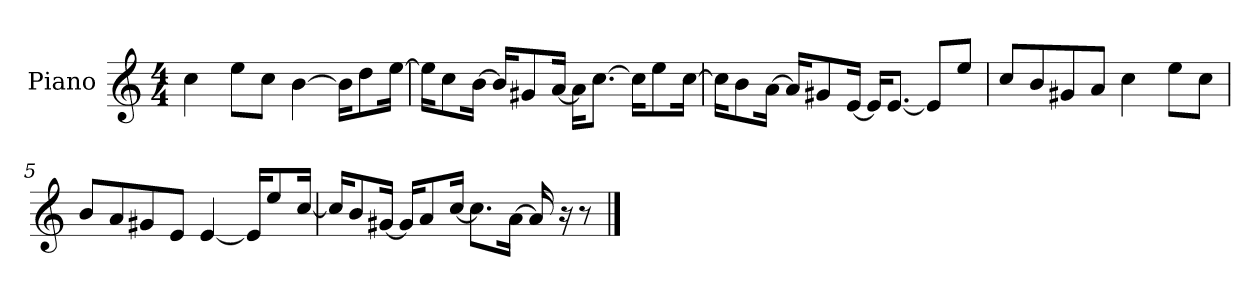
**kern
*part1
*staff1
*I"Piano
*I'P-no
*clefG2
*k[]
*M4/4
*MM90
=1
4cc\
8ee\L
8cc\J
[4b\
16b\KL]
8dd\
[16ee\Jk
=2
16ee\KL]
8cc\
[16b\Jk
16b/KL]
8g#X/
[16a/Jk
16a\KL]
[8.cc\J
16cc\KL]
8ee\
[16cc\Jk
=3
16cc\KL]
8b\
[16a\Jk
16a/KL]
8g#X/
[16e/Jk
16e/KL]
[8.e/J
8e/L]
8ee/J
=4
8cc/L
8b/
8g#X/
8a/J
4cc\
8ee\L
8cc\J
!!LO:LB:g=z
=5
8b/L
8a/
8g#X/
8e/J
[4e/
16e/KL]
8ee/
[16cc/Jk
=6
16cc/KL]
8b/
[16g#X/Jk
16g#/KL]
8a/
[16cc/Jk
8.cc\L]
[16a\Jk
16a/]
16r
8r
==
*-
